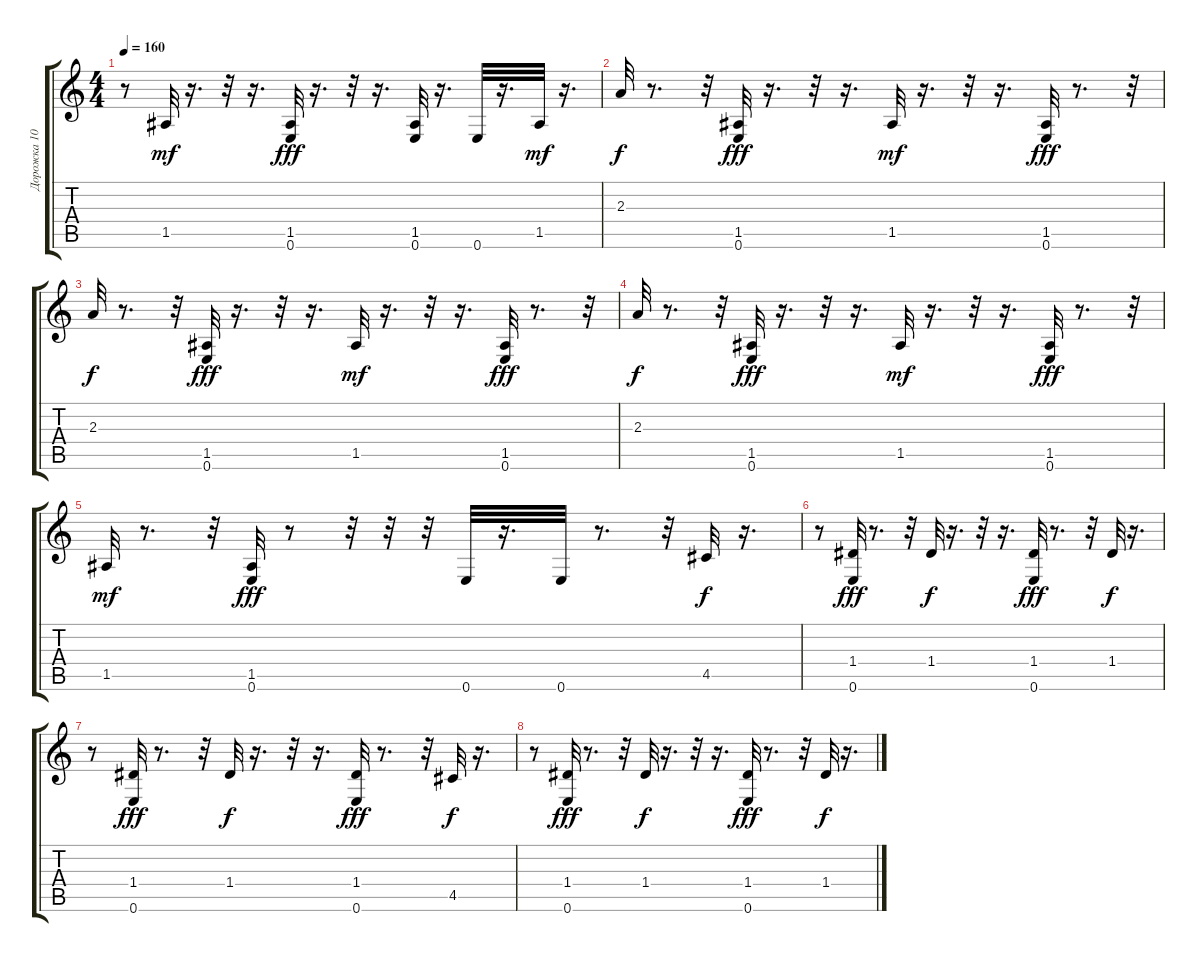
\track ("Дорожка 10" "Дорожка 10") {instrument acousticguitarnylon}
\staff {score tabs}
\tuning (E4 B3 G3 D3 A2 E2) {hide}
\ts (4 4)
\tempo 160
\clef g2
\ks c
r.8{dy fff} 1.5.32{dy mf} r.16{d} r.32 r.16{d} (1.5 0.6).32{dy fff} r.16{d} r.32 r.16{d} (1.5 0.6).32 r.16{d} 0.6.32 r.16{d} 1.5.32{dy mf} r.16{d} |
2.3.32{dy f} r.8{d} r.32 (1.5 0.6).32{dy fff} r.16{d} r.32 r.16{d} 1.5.32{dy mf} r.16{d} r.32 r.16{d} (1.5 0.6).32{dy fff} r.8{d} r.32 |
2.3.32{dy f} r.8{d} r.32 (1.5 0.6).32{dy fff} r.16{d} r.32 r.16{d} 1.5.32{dy mf} r.16{d} r.32 r.16{d} (1.5 0.6).32{dy fff} r.8{d} r.32 |
2.3.32{dy f} r.8{d} r.32 (1.5 0.6).32{dy fff} r.16{d} r.32 r.16{d} 1.5.32{dy mf} r.16{d} r.32 r.16{d} (1.5 0.6).32{dy fff} r.8{d} r.32 |
1.5.32{dy mf} r.8{d} r.32 (1.5 0.6).32{dy fff} r.8 r.32 r.32 r.32 0.6.32 r.16{d} 0.6.32 r.8{d} r.32 4.5.32{dy f} r.16{d} |
r.8 (1.4 0.6).32{dy fff} r.8{d} r.32 1.4.32{dy f} r.16{d} r.32 r.16{d} (1.4 0.6).32{dy fff} r.8{d} r.32 1.4.32{dy f} r.16{d} |
r.8 (1.4 0.6).32{dy fff} r.8{d} r.32 1.4.32{dy f} r.16{d} r.32 r.16{d} (1.4 0.6).32{dy fff} r.8{d} r.32 4.5.32{dy f} r.16{d} |
r.8 (1.4 0.6).32{dy fff} r.8{d} r.32 1.4.32{dy f} r.16{d} r.32 r.16{d} (1.4 0.6).32{dy fff} r.8{d} r.32 1.4.32{dy f} r.16{d}
